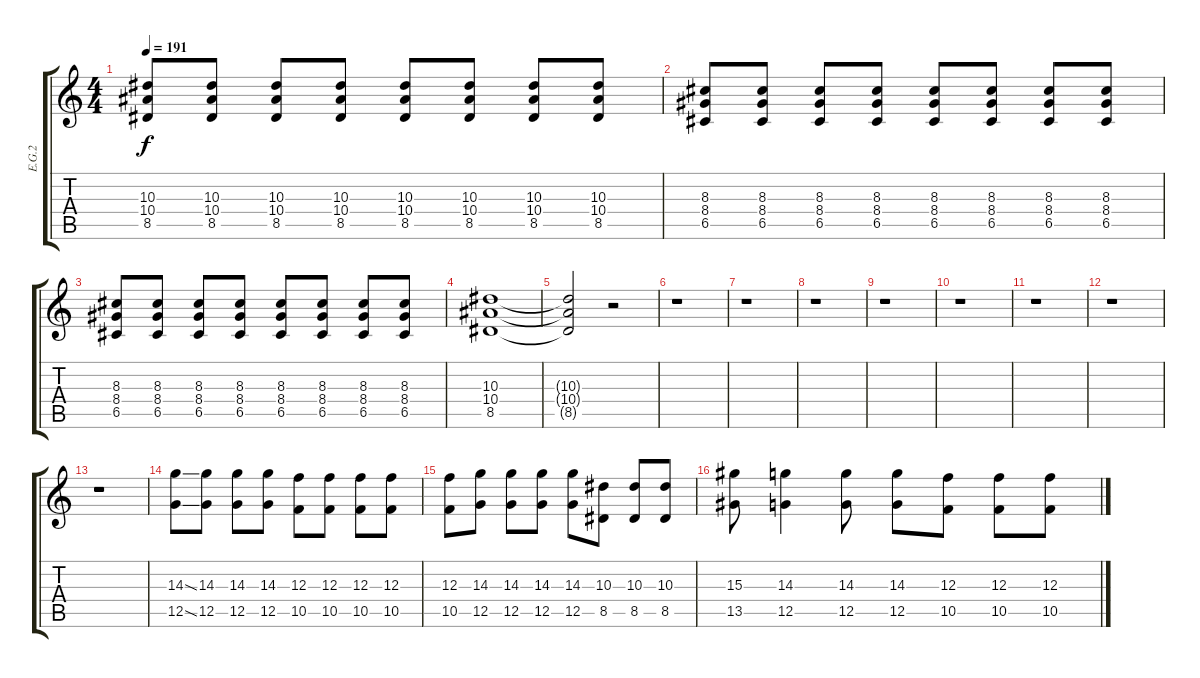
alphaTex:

\track ("E.G.2" "E.G.2") {instrument distortionguitar}
\staff {score tabs}
\tuning (D4 A3 F3 C3 G2 C2) {hide}
\ts (4 4)
\tempo 191
\clef g2
\ks c
(10.3 10.4 8.5).8{dy f} (10.3 10.4 8.5).8 (10.3 10.4 8.5).8 (10.3 10.4 8.5).8 (10.3 10.4 8.5).8 (10.3 10.4 8.5).8 (10.3 10.4 8.5).8 (10.3 10.4 8.5).8 |
(8.3 8.4 6.5).8 (8.3 8.4 6.5).8 (8.3 8.4 6.5).8 (8.3 8.4 6.5).8 (8.3 8.4 6.5).8 (8.3 8.4 6.5).8 (8.3 8.4 6.5).8 (8.3 8.4 6.5).8 |
(8.3 8.4 6.5).8 (8.3 8.4 6.5).8 (8.3 8.4 6.5).8 (8.3 8.4 6.5).8 (8.3 8.4 6.5).8 (8.3 8.4 6.5).8 (8.3 8.4 6.5).8 (8.3 8.4 6.5).8 |
(10.3 10.4 8.5).1 |
(10.3{t} 10.4{t} 8.5{t}).2 r.2 |
r.1 |
r.1 |
r.1 |
r.1 |
r.1 |
r.1 |
r.1 |
r.1 |
(14.3{ss} 12.5{ss}).8 (14.3 12.5).8 (14.3 12.5).8 (14.3 12.5).8 (12.3 10.5).8 (12.3 10.5).8 (12.3 10.5).8 (12.3 10.5).8 |
(12.3 10.5).8 (14.3 12.5).8 (14.3 12.5).8 (14.3 12.5).8 (14.3 12.5).8 (10.3 8.5).8 (10.3 8.5).8 (10.3 8.5).8 |
(15.3 13.5).8 (14.3 12.5).4 (14.3 12.5).8 (14.3 12.5).8 (12.3 10.5).8 (12.3 10.5).8 (12.3 10.5).8
